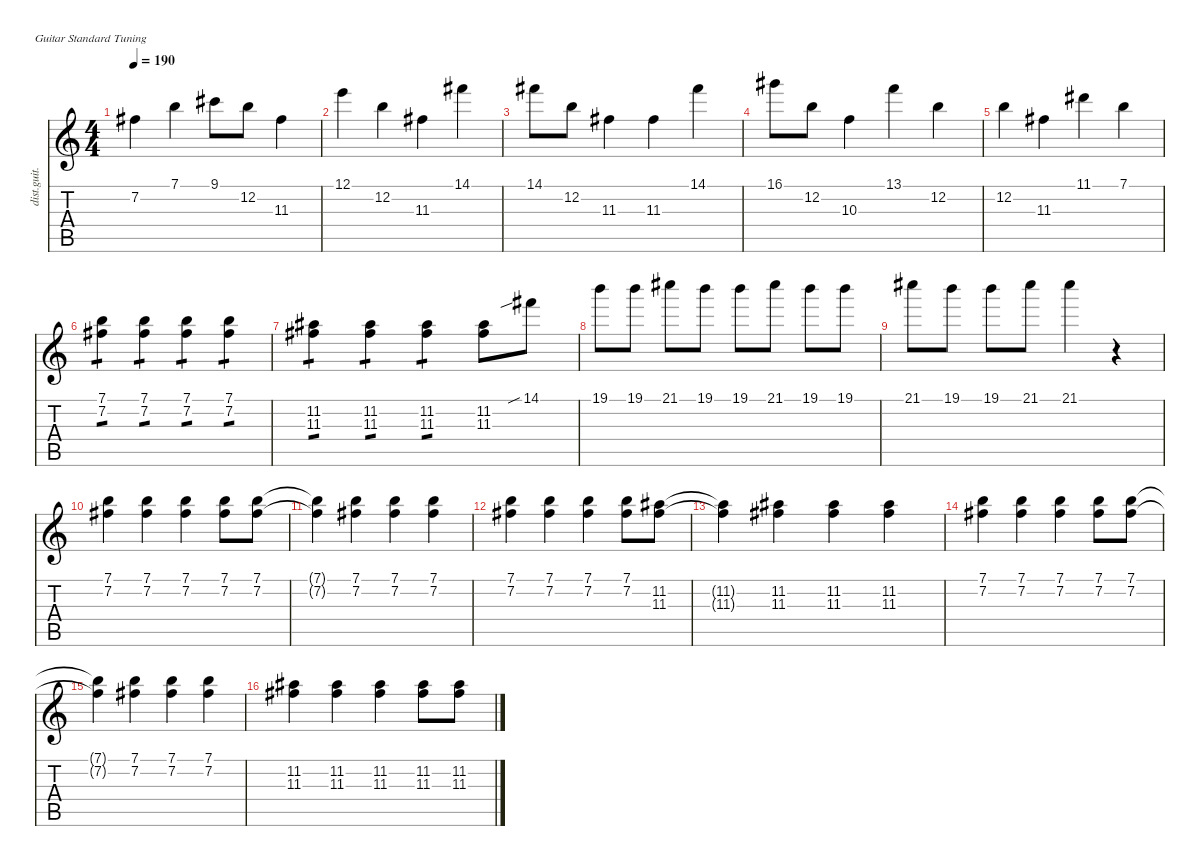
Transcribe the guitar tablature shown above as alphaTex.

\defaultSystemsLayout 4
\hideDynamics
\bracketExtendMode nobrackets
\track ("Right Guitar" "dist.guit.") {instrument distortionguitar}
\staff {score tabs}
\tuning (E4 B3 G3 D3 A2 E2)
\ts (4 4)
\tempo 190
\clef g2
\ks c
7.2{acc #}.4{dy mf} 7.1.4 9.1{acc #}.8 12.2.8 11.3{acc #}.4 |
12.1.4 12.2.4 11.3{acc #}.4 14.1{acc #}.4 |
14.1{acc #}.8 12.2.8 11.3{acc #}.4 11.3{acc #}.4 14.1{acc #}.4 |
16.1{acc #}.8 12.2.8 10.3.4 13.1.4 12.2.4 |
12.2.4 11.3{acc #}.4 11.1{acc #}.4 7.1.4 |
(7.1 7.2{acc #}).4{tp 1} (7.1 7.2{acc #}).4{tp 1} (7.1 7.2{acc #}).4{tp 1} (7.1 7.2{acc #}).4{tp 1} |
(11.2{acc #} 11.3{acc #}).4{tp 1} (11.2{acc #} 11.3{acc #}).4{tp 1} (11.2{acc #} 11.3{acc #}).4{tp 1} (11.2{acc #} 11.3{acc #}).8 14.1{sib acc #}.8 |
19.1.8 19.1.8 21.1{acc #}.8 19.1.8 19.1.8 21.1{acc #}.8 19.1.8 19.1.8 |
21.1{acc #}.8 19.1.8 19.1.8 21.1{acc #}.8 21.1{acc #}.4 r.4 |
(7.1 7.2{acc #}).4{dy p} (7.1 7.2{acc #}).4 (7.1 7.2{acc #}).4 (7.1 7.2{acc #}).8 (7.1 7.2{acc #}).8 |
(7.1{t} 7.2{t acc #}).4 (7.1 7.2{acc #}).4 (7.1 7.2{acc #}).4 (7.1 7.2{acc #}).4 |
(7.1 7.2{acc #}).4 (7.1 7.2{acc #}).4 (7.1 7.2{acc #}).4 (7.1 7.2{acc #}).8 (11.2{acc #} 11.3{acc #}).8 |
(11.2{t acc #} 11.3{t acc #}).4 (11.2{acc #} 11.3{acc #}).4 (11.2{acc #} 11.3{acc #}).4 (11.2{acc #} 11.3{acc #}).4 |
(7.1 7.2{acc #}).4 (7.1 7.2{acc #}).4 (7.1 7.2{acc #}).4 (7.1 7.2{acc #}).8 (7.1 7.2{acc #}).8 |
(7.1{t} 7.2{t acc #}).4 (7.1 7.2{acc #}).4 (7.1 7.2{acc #}).4 (7.1 7.2{acc #}).4 |
(11.2{acc #} 11.3{acc #}).4 (11.2{acc #} 11.3{acc #}).4 (11.2{acc #} 11.3{acc #}).4 (11.2{acc #} 11.3{acc #}).8 (11.2{acc #} 11.3{acc #}).8
